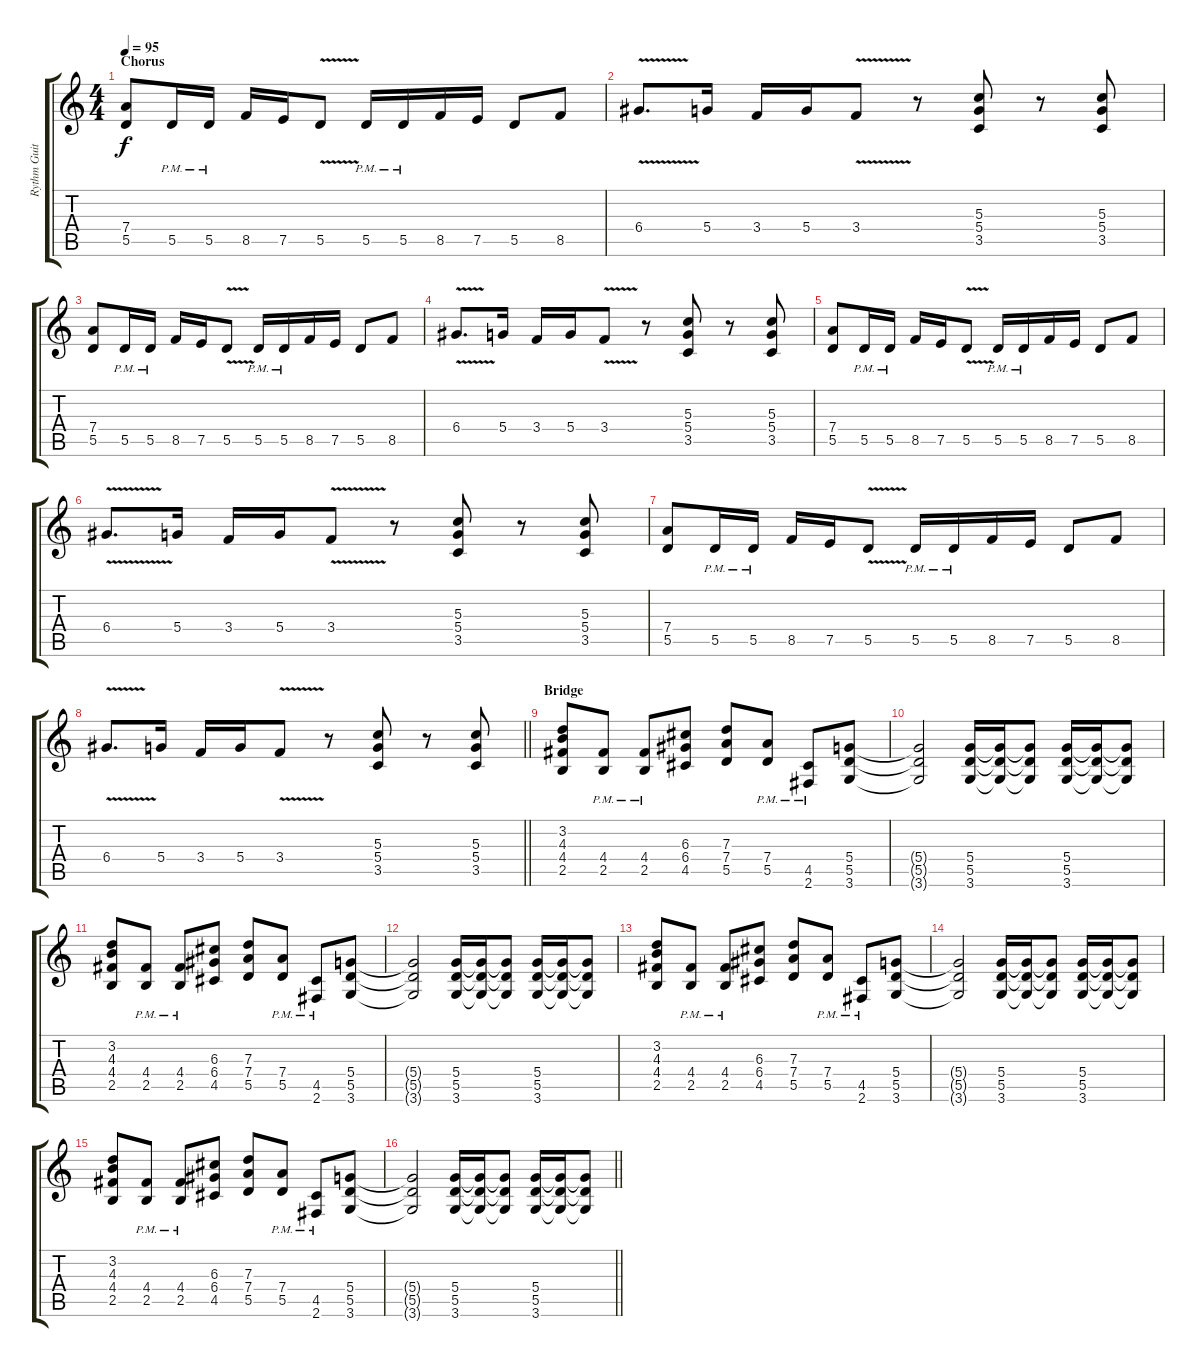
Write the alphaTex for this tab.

\track ("Rythm Guitar" "Rythm Guit") {instrument distortionguitar}
\staff {score tabs}
\tuning (E4 B3 G3 D3 A2 E2) {hide}
\ts (4 4)
\section ("" "Chorus")
\tempo 95
\clef g2
\ks c
(7.4 5.5).8{dy f} 5.5{pm}.16 5.5{pm}.16 8.5.16 7.5.16 5.5{v}.8 5.5{pm}.16 5.5{pm}.16 8.5.16 7.5.16 5.5.8 8.5.8 |
6.4{v}.8{d} 5.4.16 3.4.16 5.4.16 3.4{v}.8 r.8 (5.3 5.4 3.5).8 r.8 (5.3 5.4 3.5).8 |
(7.4 5.5).8 5.5{pm}.16 5.5{pm}.16 8.5.16 7.5.16 5.5{v}.8 5.5{pm}.16 5.5{pm}.16 8.5.16 7.5.16 5.5.8 8.5.8 |
6.4{v}.8{d} 5.4.16 3.4.16 5.4.16 3.4{v}.8 r.8 (5.3 5.4 3.5).8 r.8 (5.3 5.4 3.5).8 |
(7.4 5.5).8 5.5{pm}.16 5.5{pm}.16 8.5.16 7.5.16 5.5{v}.8 5.5{pm}.16 5.5{pm}.16 8.5.16 7.5.16 5.5.8 8.5.8 |
6.4{v}.8{d} 5.4.16 3.4.16 5.4.16 3.4{v}.8 r.8 (5.3 5.4 3.5).8 r.8 (5.3 5.4 3.5).8 |
(7.4 5.5).8 5.5{pm}.16 5.5{pm}.16 8.5.16 7.5.16 5.5{v}.8 5.5{pm}.16 5.5{pm}.16 8.5.16 7.5.16 5.5.8 8.5.8 |
\barLineRight lightlight
6.4{v}.8{d} 5.4.16 3.4.16 5.4.16 3.4{v}.8 r.8 (5.3 5.4 3.5).8 r.8 (5.3 5.4 3.5).8 |
\section ("" "Bridge")
(3.2 4.3 4.4 2.5).8 (4.4{pm} 2.5{pm}).8 (4.4{pm} 2.5{pm}).8 (6.3 6.4 4.5).8 (7.3 7.4 5.5).8 (7.4{pm} 5.5{pm}).8 (4.5{pm} 2.6{pm}).8 (5.4 5.5 3.6).8 |
(5.4{t} 5.5{t} 3.6{t}).2 (5.4 5.5 3.6).16 (5.4{t} 5.5{t} 3.6{t}).16 (5.4{t} 5.5{t} 3.6{t}).8 (5.4 5.5 3.6).16 (5.4{t} 5.5{t} 3.6{t}).16 (5.4{t} 5.5{t} 3.6{t}).8 |
(3.2 4.3 4.4 2.5).8 (4.4{pm} 2.5{pm}).8 (4.4{pm} 2.5{pm}).8 (6.3 6.4 4.5).8 (7.3 7.4 5.5).8 (7.4{pm} 5.5{pm}).8 (4.5{pm} 2.6{pm}).8 (5.4 5.5 3.6).8 |
(5.4{t} 5.5{t} 3.6{t}).2 (5.4 5.5 3.6).16 (5.4{t} 5.5{t} 3.6{t}).16 (5.4{t} 5.5{t} 3.6{t}).8 (5.4 5.5 3.6).16 (5.4{t} 5.5{t} 3.6{t}).16 (5.4{t} 5.5{t} 3.6{t}).8 |
(3.2 4.3 4.4 2.5).8 (4.4{pm} 2.5{pm}).8 (4.4{pm} 2.5{pm}).8 (6.3 6.4 4.5).8 (7.3 7.4 5.5).8 (7.4{pm} 5.5{pm}).8 (4.5{pm} 2.6{pm}).8 (5.4 5.5 3.6).8 |
(5.4{t} 5.5{t} 3.6{t}).2 (5.4 5.5 3.6).16 (5.4{t} 5.5{t} 3.6{t}).16 (5.4{t} 5.5{t} 3.6{t}).8 (5.4 5.5 3.6).16 (5.4{t} 5.5{t} 3.6{t}).16 (5.4{t} 5.5{t} 3.6{t}).8 |
(3.2 4.3 4.4 2.5).8 (4.4{pm} 2.5{pm}).8 (4.4{pm} 2.5{pm}).8 (6.3 6.4 4.5).8 (7.3 7.4 5.5).8 (7.4{pm} 5.5{pm}).8 (4.5{pm} 2.6{pm}).8 (5.4 5.5 3.6).8 |
\barLineRight lightlight
(5.4{t} 5.5{t} 3.6{t}).2 (5.4 5.5 3.6).16 (5.4{t} 5.5{t} 3.6{t}).16 (5.4{t} 5.5{t} 3.6{t}).8 (5.4 5.5 3.6).16 (5.4{t} 5.5{t} 3.6{t}).16 (5.4{t} 5.5{t} 3.6{t}).8
